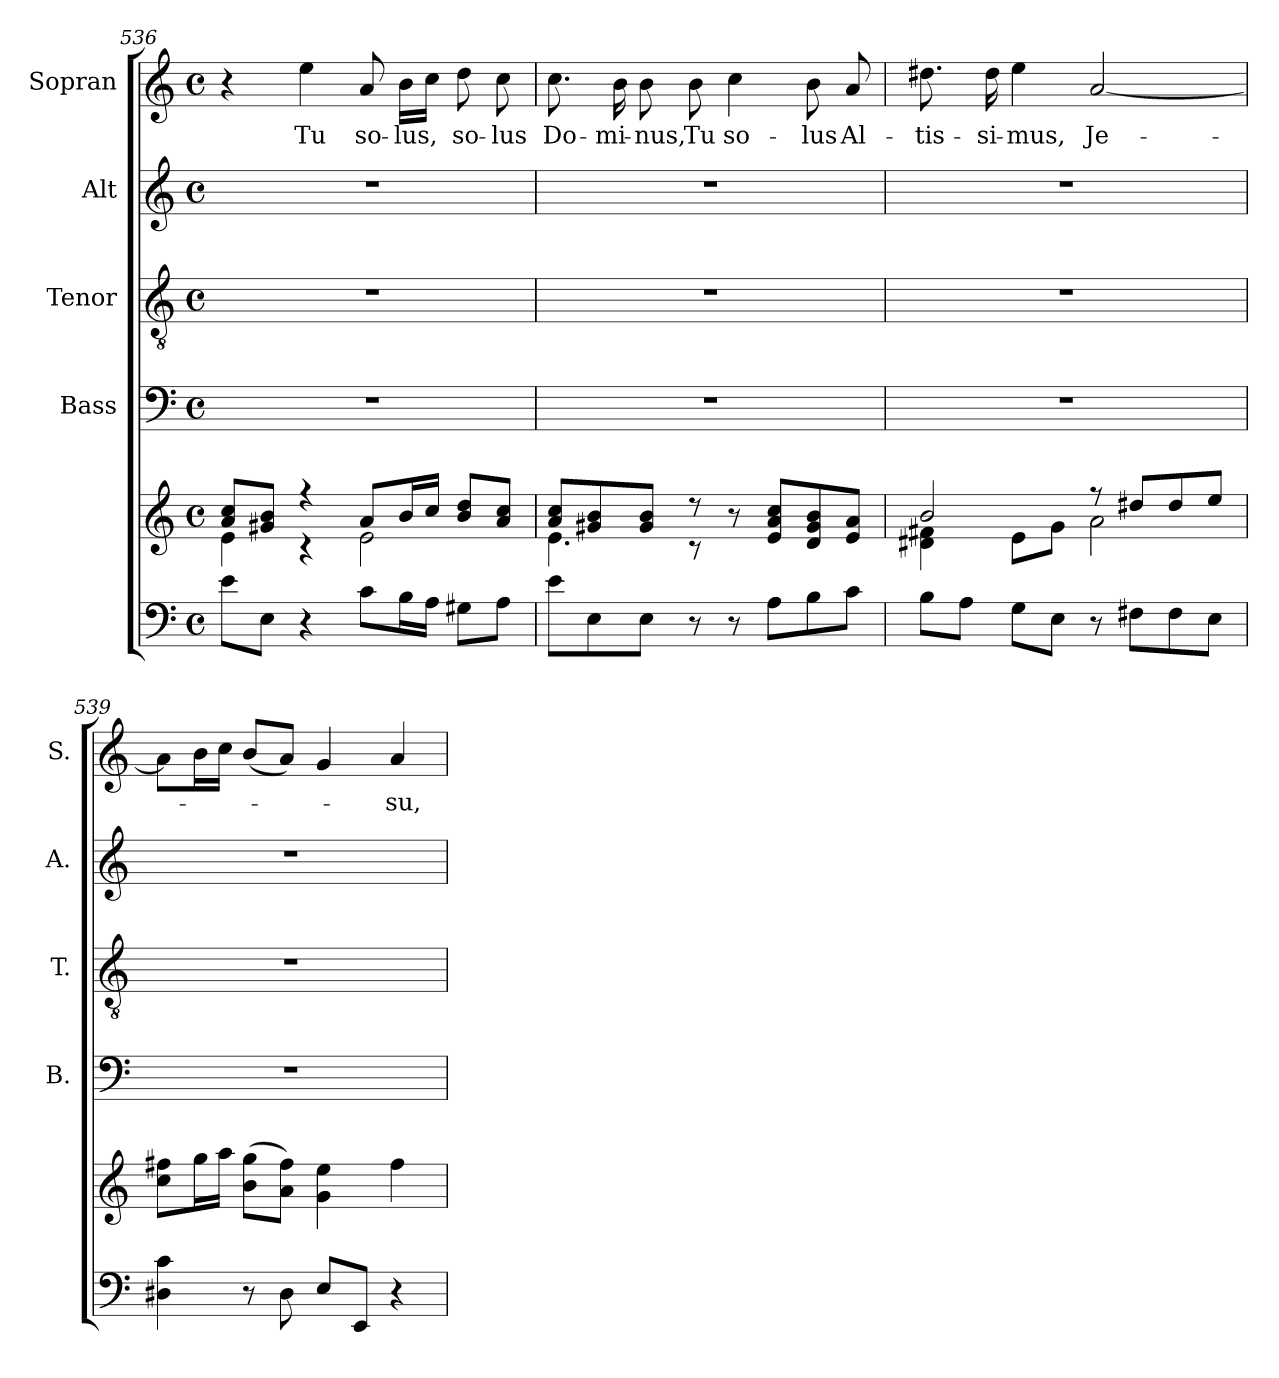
**kern	**kern	**kern	**kern	**kern	**kern	**text
*part5	*part5	*part4	*part3	*part2	*part1	*part1
*staff6	*staff5	*staff4	*staff3	*staff2	*staff1	*staff1
*	*	*I"Bass	*I"Tenor	*I"Alt	*I"Sopran	*
*	*	*I'B.	*I'T.	*I'A.	*I'S.	*
!!LO:PB:g=z
*clefF4	*clefG2	*clefF4	*clefGv2	*clefG2	*clefG2	*
*k[]	*k[]	*k[]	*k[]	*k[]	*k[]	*
*C:	*C:	*C:	*C:	*C:	*C:	*
*M4/4	*M4/4	*M4/4	*M4/4	*M4/4	*M4/4	*
*met(c)	*met(c)	*met(c)	*met(c)	*met(c)	*met(c)	*
=536	=536	=536	=536	=536	=536	=536
*	*^	*	*	*	*	*
8e\L	8a/ 8cc/L	4e\	1r	1r	1r	4r	.
8E\J	8g#X/ 8b/J	.	.	.	.	.	.
!	!	!	!	!	!	!	!LO:LY:b
4r	4r	4r	.	.	.	4ee\	Tu
!	!	!	!	!	!	!	!LO:LY:b
8c\L	8a/L	2e\	.	.	.	8a/	so-
!	!	!	!	!	!	!	!LO:LY:b
16B\L	16b/L	.	.	.	.	16b\LL	-lus,
16A\JJ	16cc/JJ	.	.	.	.	16cc\JJ	.
!	!	!	!	!	!	!	!LO:LY:b
8G#X\L	8b/ 8dd/L	.	.	.	.	8dd\	so-
!	!	!	!	!	!	!	!LO:LY:b
8A\J	8a/ 8cc/J	.	.	.	.	8cc\	-lus
=537	=537	=537	=537	=537	=537	=537	=537
!	!	!	!	!	!	!	!LO:LY:b
8e\L	8a/ 8cc/L	4.e\	1r	1r	1r	8.cc\	Do-
8E\	8g#X/ 8b/	.	.	.	.	.	.
!	!	!	!	!	!	!	!LO:LY:b
.	.	.	.	.	.	16b\	-mi-
!	!	!	!	!	!	!	!LO:LY:b
8E\J	8g#/ 8b/J	.	.	.	.	8b\	-nus,
!	!	!	!	!	!	!	!LO:LY:b
8r	8r	8r	.	.	.	8b\	Tu
!	!	!	!	!	!	!	!LO:LY:b
8r	8r	2ryy	.	.	.	4cc\	so-
8A\L	8e/ 8a/ 8cc/L	.	.	.	.	.	.
!	!	!	!	!	!	!	!LO:LY:b
8B\	8d/ 8g#/ 8b/	.	.	.	.	8b\	-lus
!	!	!	!	!	!	!	!LO:LY:b
8c\J	8e/ 8a/J	.	.	.	.	8a/	Al-
=538	=538	=538	=538	=538	=538	=538	=538
!	!	!	!	!	!	!	!LO:LY:b
8B\L	2b/	4d#X\ 4f#X\	1r	1r	1r	8.dd#X\	-tis-
8A\J	.	.	.	.	.	.	.
!	!	!	!	!	!	!	!LO:LY:b
.	.	.	.	.	.	16dd#\	-si-
!	!	!	!	!	!	!	!LO:LY:b
8G\L	.	8e\L	.	.	.	4ee\	-mus,
8E\J	.	8g\J	.	.	.	.	.
!	!	!	!	!	!	!	!LO:LY:b
8r	8rff	2a\	.	.	.	[2a/	Je-
8F#X\L	8dd#X/L	.	.	.	.	.	.
8F#\	8dd#/	.	.	.	.	.	.
8E\J	8ee/J	.	.	.	.	.	.
*	*v	*v	*	*	*	*	*
=539	=539	=539	=539	=539	=539	=539
4D#X\ 4c\	8cc\ 8ff#X\L	1r	1r	1r	8a\L]	.
.	16gg\L	.	.	.	16b\L	.
.	16aa\JJ	.	.	.	16cc\JJ	.
8r	(>8b\ 8gg\L	.	.	.	(<8b/L	.
8D#\	8a\ 8ff#\J)	.	.	.	8a/J)	.
8E/L	4g\ 4ee\	.	.	.	4g/	.
8EE/J	.	.	.	.	.	.
!	!	!	!	!	!	!LO:LY:b
4r	4ff#\	.	.	.	4a/	-su,
=	=	=	=	=	=	=
*-	*-	*-	*-	*-	*-	*-
